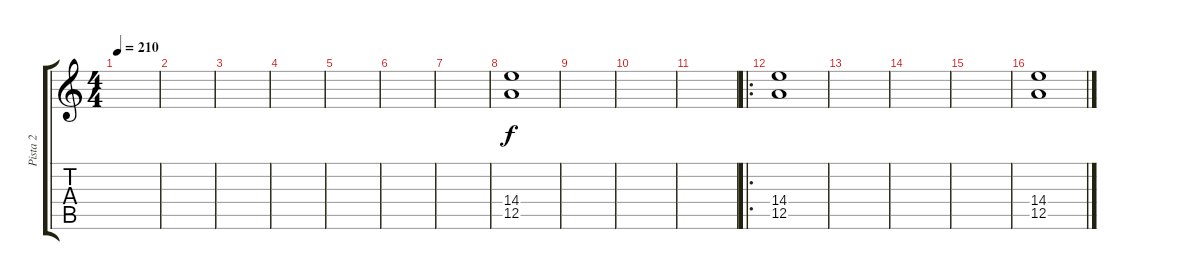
\track ("Pista 2" "Pista 2") {instrument distortionguitar}
\staff {score tabs}
\tuning (E4 B3 G3 D3 A2 E2) {hide}
\ts (4 4)
\tempo 210
\clef g2
\ks c
|
|
|
|
|
|
|
(14.4 12.5).1 |
|
|
|
\ro
(14.4 12.5).1 |
|
|
|
(14.4 12.5).1
